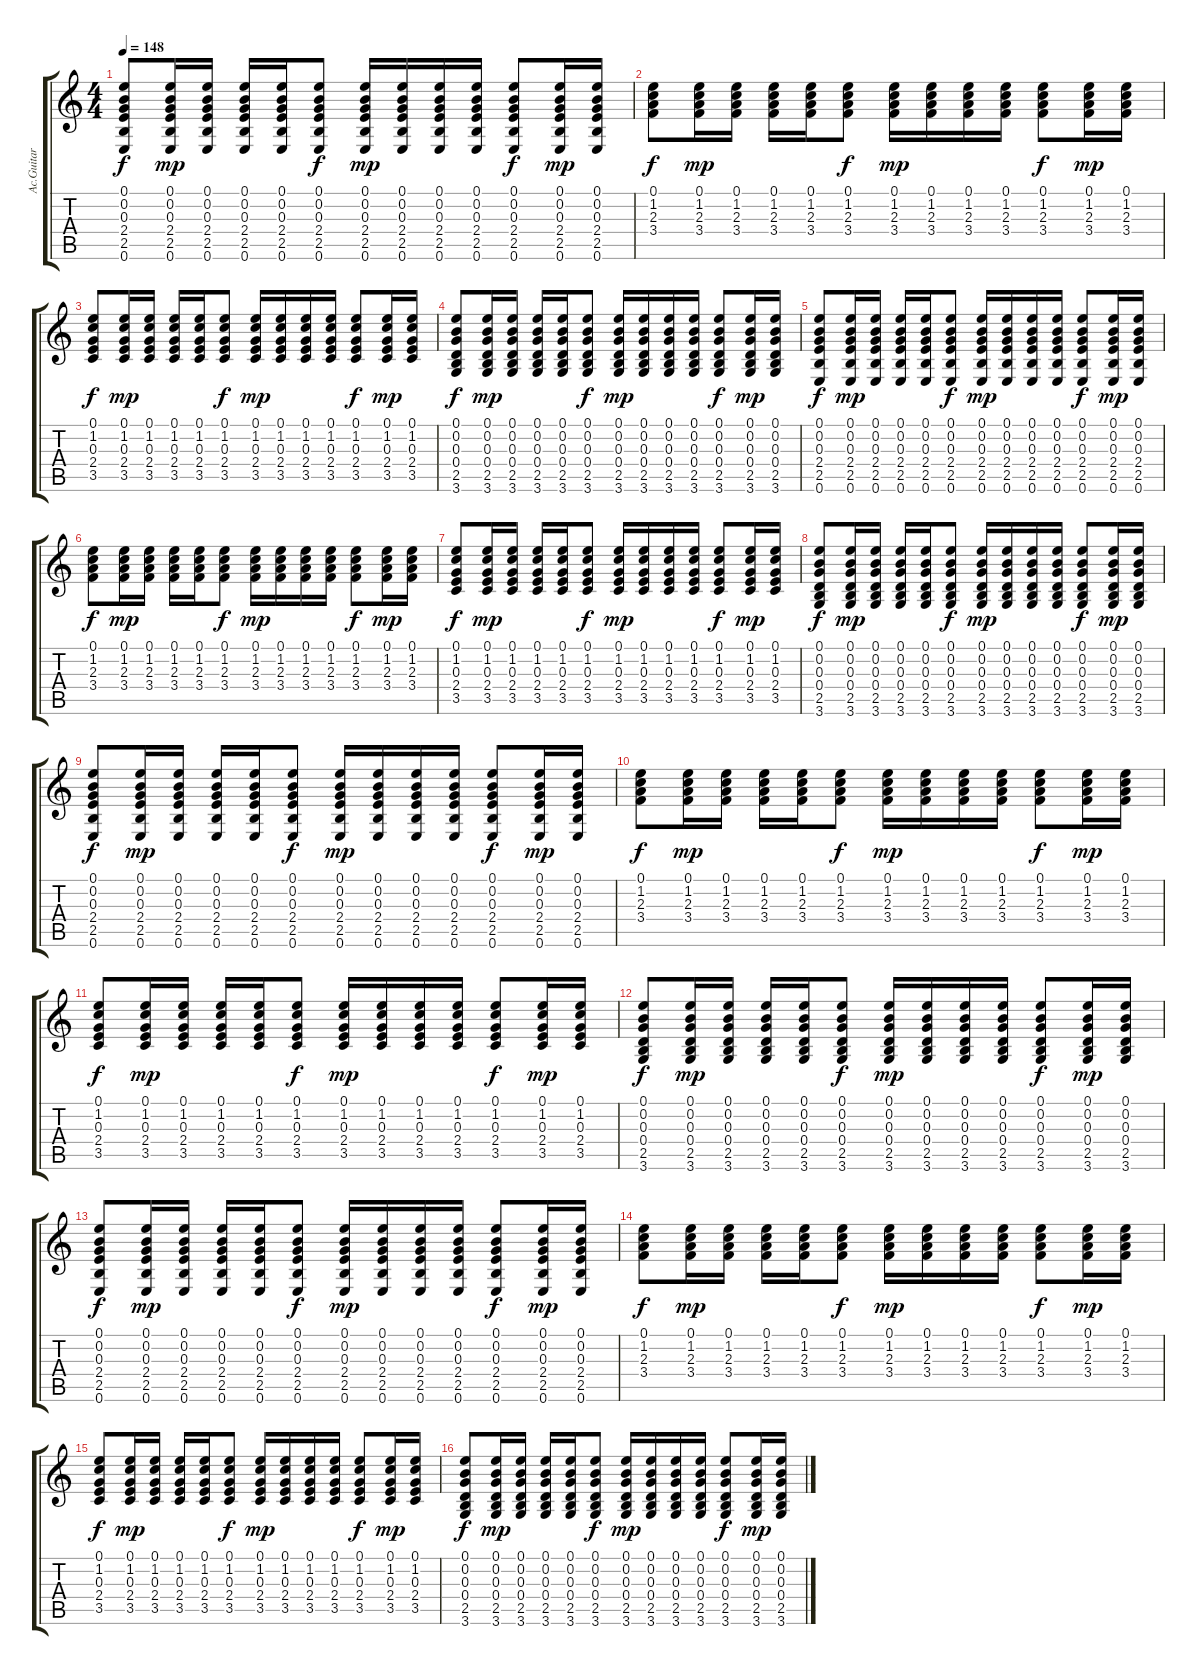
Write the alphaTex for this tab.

\track ("Ac.Guitar" "Ac.Guitar") {instrument acousticguitarsteel}
\staff {score tabs}
\tuning (E4 B3 G3 D3 A2 E2) {hide}
\ts (4 4)
\tempo 148
\clef g2
\ks c
(0.1 0.2 0.3 2.4 2.5 0.6).8{dy f} (0.1 0.2 0.3 2.4 2.5 0.6).16{dy mp} (0.1 0.2 0.3 2.4 2.5 0.6).16 (0.1 0.2 0.3 2.4 2.5 0.6).16 (0.1 0.2 0.3 2.4 2.5 0.6).16 (0.1 0.2 0.3 2.4 2.5 0.6).8{dy f} (0.1 0.2 0.3 2.4 2.5 0.6).16{dy mp} (0.1 0.2 0.3 2.4 2.5 0.6).16 (0.1 0.2 0.3 2.4 2.5 0.6).16 (0.1 0.2 0.3 2.4 2.5 0.6).16 (0.1 0.2 0.3 2.4 2.5 0.6).8{dy f} (0.1 0.2 0.3 2.4 2.5 0.6).16{dy mp} (0.1 0.2 0.3 2.4 2.5 0.6).16 |
(0.1 1.2 2.3 3.4).8{dy f} (0.1 1.2 2.3 3.4).16{dy mp} (0.1 1.2 2.3 3.4).16 (0.1 1.2 2.3 3.4).16 (0.1 1.2 2.3 3.4).16 (0.1 1.2 2.3 3.4).8{dy f} (0.1 1.2 2.3 3.4).16{dy mp} (0.1 1.2 2.3 3.4).16 (0.1 1.2 2.3 3.4).16 (0.1 1.2 2.3 3.4).16 (0.1 1.2 2.3 3.4).8{dy f} (0.1 1.2 2.3 3.4).16{dy mp} (0.1 1.2 2.3 3.4).16 |
(0.1 1.2 0.3 2.4 3.5).8{dy f} (0.1 1.2 0.3 2.4 3.5).16{dy mp} (0.1 1.2 0.3 2.4 3.5).16 (0.1 1.2 0.3 2.4 3.5).16 (0.1 1.2 0.3 2.4 3.5).16 (0.1 1.2 0.3 2.4 3.5).8{dy f} (0.1 1.2 0.3 2.4 3.5).16{dy mp} (0.1 1.2 0.3 2.4 3.5).16 (0.1 1.2 0.3 2.4 3.5).16 (0.1 1.2 0.3 2.4 3.5).16 (0.1 1.2 0.3 2.4 3.5).8{dy f} (0.1 1.2 0.3 2.4 3.5).16{dy mp} (0.1 1.2 0.3 2.4 3.5).16 |
(0.1 0.2 0.3 0.4 2.5 3.6).8{dy f} (0.1 0.2 0.3 0.4 2.5 3.6).16{dy mp} (0.1 0.2 0.3 0.4 2.5 3.6).16 (0.1 0.2 0.3 0.4 2.5 3.6).16 (0.1 0.2 0.3 0.4 2.5 3.6).16 (0.1 0.2 0.3 0.4 2.5 3.6).8{dy f} (0.1 0.2 0.3 0.4 2.5 3.6).16{dy mp} (0.1 0.2 0.3 0.4 2.5 3.6).16 (0.1 0.2 0.3 0.4 2.5 3.6).16 (0.1 0.2 0.3 0.4 2.5 3.6).16 (0.1 0.2 0.3 0.4 2.5 3.6).8{dy f} (0.1 0.2 0.3 0.4 2.5 3.6).16{dy mp} (0.1 0.2 0.3 0.4 2.5 3.6).16 |
(0.1 0.2 0.3 2.4 2.5 0.6).8{dy f} (0.1 0.2 0.3 2.4 2.5 0.6).16{dy mp} (0.1 0.2 0.3 2.4 2.5 0.6).16 (0.1 0.2 0.3 2.4 2.5 0.6).16 (0.1 0.2 0.3 2.4 2.5 0.6).16 (0.1 0.2 0.3 2.4 2.5 0.6).8{dy f} (0.1 0.2 0.3 2.4 2.5 0.6).16{dy mp} (0.1 0.2 0.3 2.4 2.5 0.6).16 (0.1 0.2 0.3 2.4 2.5 0.6).16 (0.1 0.2 0.3 2.4 2.5 0.6).16 (0.1 0.2 0.3 2.4 2.5 0.6).8{dy f} (0.1 0.2 0.3 2.4 2.5 0.6).16{dy mp} (0.1 0.2 0.3 2.4 2.5 0.6).16 |
(0.1 1.2 2.3 3.4).8{dy f} (0.1 1.2 2.3 3.4).16{dy mp} (0.1 1.2 2.3 3.4).16 (0.1 1.2 2.3 3.4).16 (0.1 1.2 2.3 3.4).16 (0.1 1.2 2.3 3.4).8{dy f} (0.1 1.2 2.3 3.4).16{dy mp} (0.1 1.2 2.3 3.4).16 (0.1 1.2 2.3 3.4).16 (0.1 1.2 2.3 3.4).16 (0.1 1.2 2.3 3.4).8{dy f} (0.1 1.2 2.3 3.4).16{dy mp} (0.1 1.2 2.3 3.4).16 |
(0.1 1.2 0.3 2.4 3.5).8{dy f} (0.1 1.2 0.3 2.4 3.5).16{dy mp} (0.1 1.2 0.3 2.4 3.5).16 (0.1 1.2 0.3 2.4 3.5).16 (0.1 1.2 0.3 2.4 3.5).16 (0.1 1.2 0.3 2.4 3.5).8{dy f} (0.1 1.2 0.3 2.4 3.5).16{dy mp} (0.1 1.2 0.3 2.4 3.5).16 (0.1 1.2 0.3 2.4 3.5).16 (0.1 1.2 0.3 2.4 3.5).16 (0.1 1.2 0.3 2.4 3.5).8{dy f} (0.1 1.2 0.3 2.4 3.5).16{dy mp} (0.1 1.2 0.3 2.4 3.5).16 |
(0.1 0.2 0.3 0.4 2.5 3.6).8{dy f} (0.1 0.2 0.3 0.4 2.5 3.6).16{dy mp} (0.1 0.2 0.3 0.4 2.5 3.6).16 (0.1 0.2 0.3 0.4 2.5 3.6).16 (0.1 0.2 0.3 0.4 2.5 3.6).16 (0.1 0.2 0.3 0.4 2.5 3.6).8{dy f} (0.1 0.2 0.3 0.4 2.5 3.6).16{dy mp} (0.1 0.2 0.3 0.4 2.5 3.6).16 (0.1 0.2 0.3 0.4 2.5 3.6).16 (0.1 0.2 0.3 0.4 2.5 3.6).16 (0.1 0.2 0.3 0.4 2.5 3.6).8{dy f} (0.1 0.2 0.3 0.4 2.5 3.6).16{dy mp} (0.1 0.2 0.3 0.4 2.5 3.6).16 |
(0.1 0.2 0.3 2.4 2.5 0.6).8{dy f} (0.1 0.2 0.3 2.4 2.5 0.6).16{dy mp} (0.1 0.2 0.3 2.4 2.5 0.6).16 (0.1 0.2 0.3 2.4 2.5 0.6).16 (0.1 0.2 0.3 2.4 2.5 0.6).16 (0.1 0.2 0.3 2.4 2.5 0.6).8{dy f} (0.1 0.2 0.3 2.4 2.5 0.6).16{dy mp} (0.1 0.2 0.3 2.4 2.5 0.6).16 (0.1 0.2 0.3 2.4 2.5 0.6).16 (0.1 0.2 0.3 2.4 2.5 0.6).16 (0.1 0.2 0.3 2.4 2.5 0.6).8{dy f} (0.1 0.2 0.3 2.4 2.5 0.6).16{dy mp} (0.1 0.2 0.3 2.4 2.5 0.6).16 |
(0.1 1.2 2.3 3.4).8{dy f} (0.1 1.2 2.3 3.4).16{dy mp} (0.1 1.2 2.3 3.4).16 (0.1 1.2 2.3 3.4).16 (0.1 1.2 2.3 3.4).16 (0.1 1.2 2.3 3.4).8{dy f} (0.1 1.2 2.3 3.4).16{dy mp} (0.1 1.2 2.3 3.4).16 (0.1 1.2 2.3 3.4).16 (0.1 1.2 2.3 3.4).16 (0.1 1.2 2.3 3.4).8{dy f} (0.1 1.2 2.3 3.4).16{dy mp} (0.1 1.2 2.3 3.4).16 |
(0.1 1.2 0.3 2.4 3.5).8{dy f} (0.1 1.2 0.3 2.4 3.5).16{dy mp} (0.1 1.2 0.3 2.4 3.5).16 (0.1 1.2 0.3 2.4 3.5).16 (0.1 1.2 0.3 2.4 3.5).16 (0.1 1.2 0.3 2.4 3.5).8{dy f} (0.1 1.2 0.3 2.4 3.5).16{dy mp} (0.1 1.2 0.3 2.4 3.5).16 (0.1 1.2 0.3 2.4 3.5).16 (0.1 1.2 0.3 2.4 3.5).16 (0.1 1.2 0.3 2.4 3.5).8{dy f} (0.1 1.2 0.3 2.4 3.5).16{dy mp} (0.1 1.2 0.3 2.4 3.5).16 |
(0.1 0.2 0.3 0.4 2.5 3.6).8{dy f} (0.1 0.2 0.3 0.4 2.5 3.6).16{dy mp} (0.1 0.2 0.3 0.4 2.5 3.6).16 (0.1 0.2 0.3 0.4 2.5 3.6).16 (0.1 0.2 0.3 0.4 2.5 3.6).16 (0.1 0.2 0.3 0.4 2.5 3.6).8{dy f} (0.1 0.2 0.3 0.4 2.5 3.6).16{dy mp} (0.1 0.2 0.3 0.4 2.5 3.6).16 (0.1 0.2 0.3 0.4 2.5 3.6).16 (0.1 0.2 0.3 0.4 2.5 3.6).16 (0.1 0.2 0.3 0.4 2.5 3.6).8{dy f} (0.1 0.2 0.3 0.4 2.5 3.6).16{dy mp} (0.1 0.2 0.3 0.4 2.5 3.6).16 |
(0.1 0.2 0.3 2.4 2.5 0.6).8{dy f} (0.1 0.2 0.3 2.4 2.5 0.6).16{dy mp} (0.1 0.2 0.3 2.4 2.5 0.6).16 (0.1 0.2 0.3 2.4 2.5 0.6).16 (0.1 0.2 0.3 2.4 2.5 0.6).16 (0.1 0.2 0.3 2.4 2.5 0.6).8{dy f} (0.1 0.2 0.3 2.4 2.5 0.6).16{dy mp} (0.1 0.2 0.3 2.4 2.5 0.6).16 (0.1 0.2 0.3 2.4 2.5 0.6).16 (0.1 0.2 0.3 2.4 2.5 0.6).16 (0.1 0.2 0.3 2.4 2.5 0.6).8{dy f} (0.1 0.2 0.3 2.4 2.5 0.6).16{dy mp} (0.1 0.2 0.3 2.4 2.5 0.6).16 |
(0.1 1.2 2.3 3.4).8{dy f} (0.1 1.2 2.3 3.4).16{dy mp} (0.1 1.2 2.3 3.4).16 (0.1 1.2 2.3 3.4).16 (0.1 1.2 2.3 3.4).16 (0.1 1.2 2.3 3.4).8{dy f} (0.1 1.2 2.3 3.4).16{dy mp} (0.1 1.2 2.3 3.4).16 (0.1 1.2 2.3 3.4).16 (0.1 1.2 2.3 3.4).16 (0.1 1.2 2.3 3.4).8{dy f} (0.1 1.2 2.3 3.4).16{dy mp} (0.1 1.2 2.3 3.4).16 |
(0.1 1.2 0.3 2.4 3.5).8{dy f} (0.1 1.2 0.3 2.4 3.5).16{dy mp} (0.1 1.2 0.3 2.4 3.5).16 (0.1 1.2 0.3 2.4 3.5).16 (0.1 1.2 0.3 2.4 3.5).16 (0.1 1.2 0.3 2.4 3.5).8{dy f} (0.1 1.2 0.3 2.4 3.5).16{dy mp} (0.1 1.2 0.3 2.4 3.5).16 (0.1 1.2 0.3 2.4 3.5).16 (0.1 1.2 0.3 2.4 3.5).16 (0.1 1.2 0.3 2.4 3.5).8{dy f} (0.1 1.2 0.3 2.4 3.5).16{dy mp} (0.1 1.2 0.3 2.4 3.5).16 |
(0.1 0.2 0.3 0.4 2.5 3.6).8{dy f} (0.1 0.2 0.3 0.4 2.5 3.6).16{dy mp} (0.1 0.2 0.3 0.4 2.5 3.6).16 (0.1 0.2 0.3 0.4 2.5 3.6).16 (0.1 0.2 0.3 0.4 2.5 3.6).16 (0.1 0.2 0.3 0.4 2.5 3.6).8{dy f} (0.1 0.2 0.3 0.4 2.5 3.6).16{dy mp} (0.1 0.2 0.3 0.4 2.5 3.6).16 (0.1 0.2 0.3 0.4 2.5 3.6).16 (0.1 0.2 0.3 0.4 2.5 3.6).16 (0.1 0.2 0.3 0.4 2.5 3.6).8{dy f} (0.1 0.2 0.3 0.4 2.5 3.6).16{dy mp} (0.1 0.2 0.3 0.4 2.5 3.6).16
